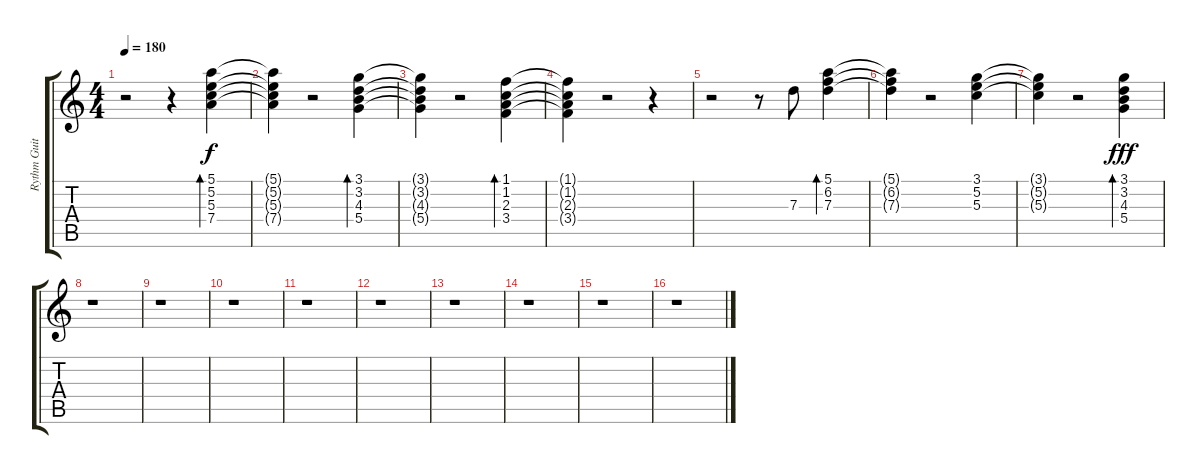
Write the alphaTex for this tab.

\track ("Rythm Guitar" "Rythm Guit") {instrument electricguitarclean}
\staff {score tabs}
\tuning (E4 B3 G3 D3 A2 E2) {hide}
\ts (4 4)
\tempo 180
\clef g2
\ks c
r.2{dy f} r.4 (5.1 5.2 5.3 7.4).4{bd 480} |
(5.1{t} 5.2{t} 5.3{t} 7.4{t}).4 r.2 (3.1 3.2 4.3 5.4).4{bd 480} |
(3.1{t} 3.2{t} 4.3{t} 5.4{t}).4 r.2 (1.1 1.2 2.3 3.4).4{bd 480} |
(1.1{t} 1.2{t} 2.3{t} 3.4{t}).4 r.2 r.4 |
r.2 r.8 7.3.8 (5.1 6.2 7.3).4{bd 480} |
(5.1{t} 6.2{t} 7.3{t}).4 r.2 (3.1 5.2 5.3).4 |
(3.1{t} 5.2{t} 5.3{t}).4 r.2 (3.1 3.2 4.3 5.4).4{bd 480 dy fff} |
r.1 |
r.1 |
r.1 |
r.1 |
r.1 |
r.1 |
r.1 |
r.1 |
r.1
